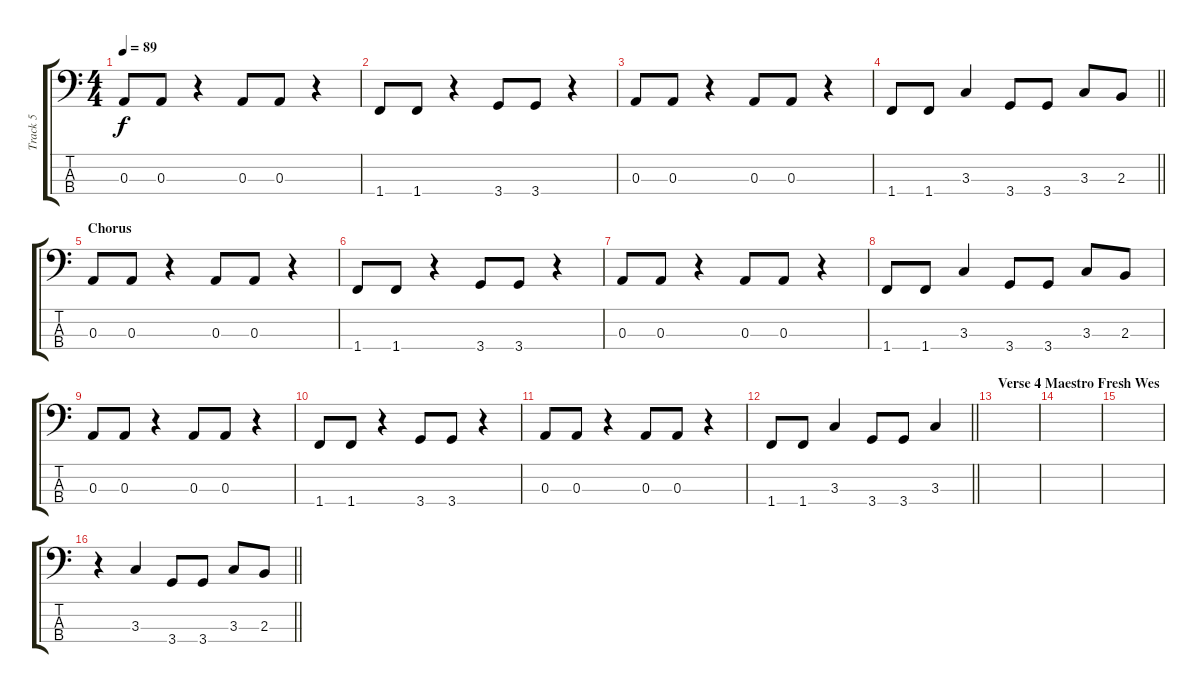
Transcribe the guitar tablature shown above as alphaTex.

\track ("Track 5" "Track 5") {instrument electricbassfinger}
\staff {score tabs}
\tuning (G2 D2 A1 E1) {hide}
\ts (4 4)
\tempo 89
\clef f4
\ks c
0.3.8{dy f} 0.3.8 r.4 0.3.8 0.3.8 r.4 |
1.4.8 1.4.8 r.4 3.4.8 3.4.8 r.4 |
0.3.8 0.3.8 r.4 0.3.8 0.3.8 r.4 |
\barLineRight lightlight
1.4.8 1.4.8 3.3.4 3.4.8 3.4.8 3.3.8 2.3.8 |
\section ("" "Chorus")
0.3.8 0.3.8 r.4 0.3.8 0.3.8 r.4 |
1.4.8 1.4.8 r.4 3.4.8 3.4.8 r.4 |
0.3.8 0.3.8 r.4 0.3.8 0.3.8 r.4 |
1.4.8 1.4.8 3.3.4 3.4.8 3.4.8 3.3.8 2.3.8 |
0.3.8 0.3.8 r.4 0.3.8 0.3.8 r.4 |
1.4.8 1.4.8 r.4 3.4.8 3.4.8 r.4 |
0.3.8 0.3.8 r.4 0.3.8 0.3.8 r.4 |
\barLineRight lightlight
1.4.8 1.4.8 3.3.4 3.4.8 3.4.8 3.3.4 |
\section ("" "Verse 4 Maestro Fresh Wes")
|
|
|
\barLineRight lightlight
r.4 3.3.4 3.4.8 3.4.8 3.3.8 2.3.8
